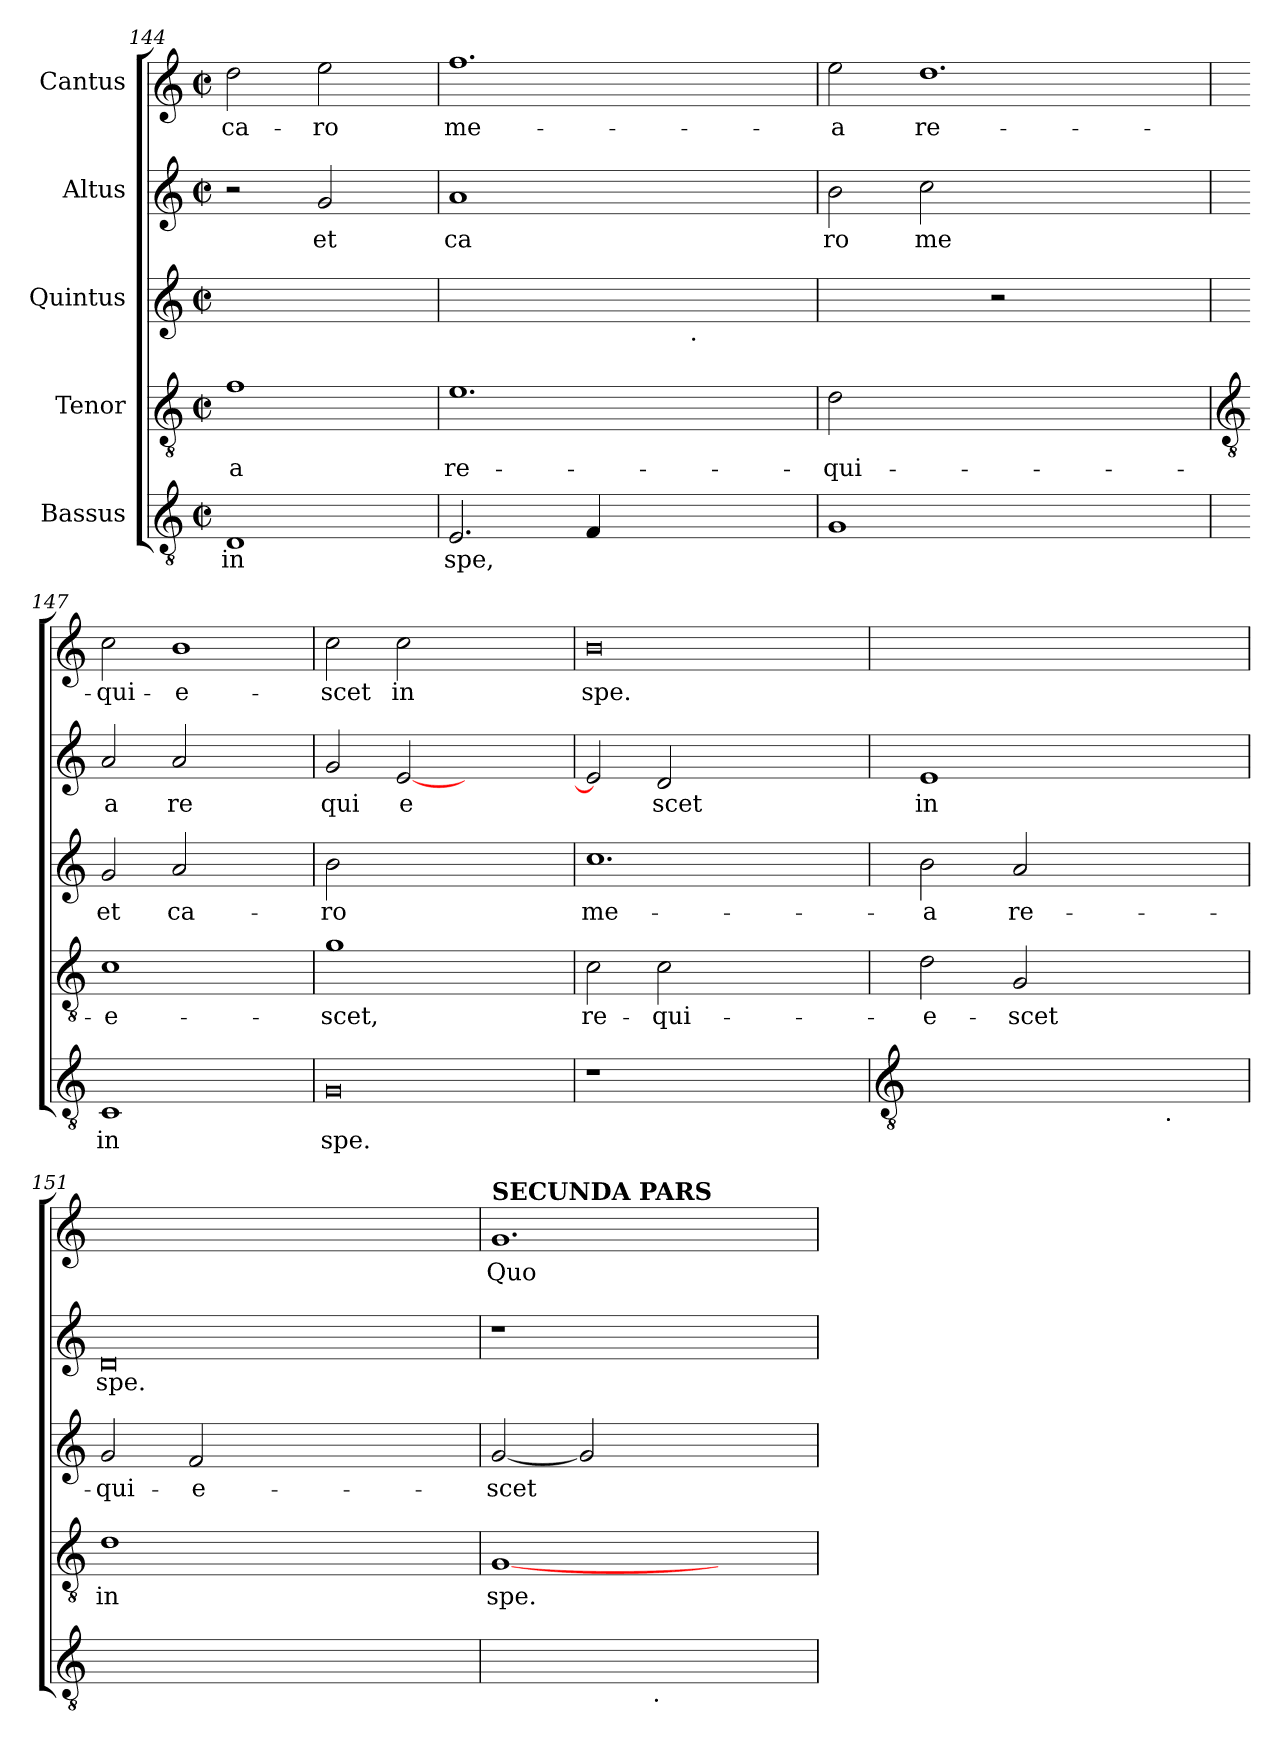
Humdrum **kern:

**kern	**text	**kern	**text	**kern	**text	**kern	**text	**kern	**text
*part5	*part5	*part4	*part4	*part3	*part3	*part2	*part2	*part1	*part1
*staff5	*staff5	*staff4	*staff4	*staff3	*staff3	*staff2	*staff2	*staff1	*staff1
*I"Bassus	*	*I"Tenor	*	*I"Quintus	*	*I"Altus	*	*I"Cantus	*
*clefGv2	*	*clefGv2	*	*clefG2	*	*clefG2	*	*clefG2	*
*k[]	*	*k[]	*	*k[]	*	*k[]	*	*k[]	*
*C:	*	*C:	*	*C:	*	*C:	*	*C:	*
*M2/2	*	*M2/2	*	*M2/2	*	*M2/2	*	*M2/2	*
*met(c|)	*	*met(c|)	*	*met(c|)	*	*met(c|)	*	*met(c|)	*
=144	=144	=144	=144	=144	=144	=144	=144	=144	=144
!	!LO:LY:b	!	!LO:LY:b	!	!	!	!	!	!LO:LY:b
1D	in	1f	a	64ryy	.	2r	.	2dd\	ca-
.	.	.	.	64ryy	.	.	.	.	.
.	.	.	.	64ryy	.	.	.	.	.
.	.	.	.	2ryy	.	.	.	.	.
!	!	!	!	!	!	!	!LO:LY:b	!	!LO:LY:b
.	.	.	.	.	.	2g/	et	2ee\	-ro
.	.	.	.	4ryy	.	.	.	.	.
.	.	.	.	8ryy	.	.	.	.	.
.	.	.	.	16ryy	.	.	.	.	.
.	.	.	.	64ryy	.	.	.	.	.
!!LO:LB:g=z
=145	=145	=145	=145	=145	=145	=145	=145	=145	=145
!	!LO:LY:b	!	!LO:LY:b	!	!	!	!LO:LY:b	!	!LO:LY:b
2.E/	spe,	1.e	re-	4ryy	.	1a	ca	1.ff	me-
.	.	.	.	4ryy	.	.	.	.	.
.	.	.	.	4ryy	.	.	.	.	.
4F/	.	.	.	64ryy	.	.	.	.	.
.	.	.	.	64ryy	.	.	.	.	.
.	.	.	.	64ryy	.	.	.	.	.
.	.	.	.	64ryy	.	.	.	.	.
.	.	.	.	64ryy	.	.	.	.	.
.	.	.	.	64ryy	.	.	.	.	.
.	.	.	.	64ryy	.	.	.	.	.
.	.	.	.	64ryy	.	.	.	.	.
.	.	.	.	64ryy	.	.	.	.	.
.	.	.	.	64ryy	.	.	.	.	.
.	.	.	.	64ryy	.	.	.	.	.
.	.	.	.	64ryy	.	.	.	.	.
!	!	!	!	!LO:TX:b:t=.	!	!	!	!	!
.	.	.	.	64ryy	.	.	.	.	.
.	.	.	.	4ryy	.	.	.	.	.
2ryy	.	.	.	.	.	2ryy	.	.	.
.	.	.	.	4ryy	.	.	.	.	.
.	.	.	.	32.ryy	.	.	.	.	.
=146	=146	=146	=146	=146	=146	=146	=146	=146	=146
!	!	!	!LO:LY:b	!	!	!	!LO:LY:b	!	!LO:LY:b
1G	.	2d\	-qui-	4ryy	.	2b\	ro	2ee\	-a
.	.	.	.	4ryy	.	.	.	.	.
!	!	!	!	!	!	!	!LO:LY:b	!	!LO:LY:b
.	.	1.ryy	.	4ryy	.	2cc\	me	1.dd	re-
.	.	.	.	64ryy	.	.	.	.	.
.	.	.	.	64ryy	.	.	.	.	.
.	.	.	.	64ryy	.	.	.	.	.
.	.	.	.	2r	.	.	.	.	.
1ryy	.	.	.	.	.	1ryy	.	.	.
.	.	.	.	2ryy	.	.	.	.	.
.	.	.	.	8ryy	.	.	.	.	.
.	.	.	.	16ryy	.	.	.	.	.
.	.	.	.	64ryy	.	.	.	.	.
!!LO:LB:g=z
=147	=147	=147	=147	=147	=147	=147	=147	=147	=147
*	*	*clefGv2	*	*	*	*	*	*	*
!	!LO:LY:b	!	!LO:LY:b	!	!LO:LY:b	!	!LO:LY:b	!	!LO:LY:b
1C	in	1c	-e-	2g/	et	2a/	a	2cc\	-qui-
!	!	!	!	!	!LO:LY:b	!	!LO:LY:b	!	!LO:LY:b
.	.	.	.	2a/	ca-	2a/	re	1b	-e-
2ryy	.	2ryy	.	2ryy	.	2ryy	.	.	.
=148	=148	=148	=148	=148	=148	=148	=148	=148	=148
!	!LO:LY:b	!	!LO:LY:b	!	!LO:LY:b	!	!LO:LY:b	!	!LO:LY:b
0G	spe.	1g	-scet,	2b\	-ro	2g/	qui	2cc\	-scet
!	!	!	!	!	!	!	!LO:LY:b	!	!LO:LY:b
.	.	.	.	1.ryy	.	[2e/	e	2cc\	in
.	.	1ryy	.	.	.	1ryy	.	1ryy	.
!!LO:LB:g=z
=149	=149	=149	=149	=149	=149	=149	=149	=149	=149
!	!	!	!LO:LY:b	!	!LO:LY:b	!	!	!	!LO:LY:b
1r	.	2c\	re-	1.cc	me-	2e/]	.	0b	spe.
!	!	!	!LO:LY:b	!	!	!	!LO:LY:b	!	!
.	.	2c\	-qui-	.	.	2d/	scet	.	.
1ryy	.	1ryy	.	.	.	1ryy	.	.	.
.	.	.	.	2ryy	.	.	.	.	.
!!LO:LB:g=z
=150	=150	=150	=150	=150	=150	=150	=150	=150	=150
*clefGv2	*	*	*	*	*	*	*	*	*
!	!	!	!LO:LY:b	!	!LO:LY:b	!	!LO:LY:b	!	!
4ryy	.	2d\	-e-	2b\	-a	1e	in	4ryy	.
4ryy	.	.	.	.	.	.	.	4ryy	.
!	!	!	!LO:LY:b	!	!LO:LY:b	!	!	!	!
4ryy	.	2G/	-scet	2a/	re-	.	.	4ryy	.
64ryy	.	.	.	.	.	.	.	4ryy	.
64ryy	.	.	.	.	.	.	.	.	.
64ryy	.	.	.	.	.	.	.	.	.
64ryy	.	.	.	.	.	.	.	.	.
64ryy	.	.	.	.	.	.	.	.	.
64ryy	.	.	.	.	.	.	.	.	.
64ryy	.	.	.	.	.	.	.	.	.
64ryy	.	.	.	.	.	.	.	.	.
64ryy	.	.	.	.	.	.	.	.	.
64ryy	.	.	.	.	.	.	.	.	.
64ryy	.	.	.	.	.	.	.	.	.
64ryy	.	.	.	.	.	.	.	.	.
!LO:TX:b:t=.	!	!	!	!	!	!	!	!	!
64ryy	.	.	.	.	.	.	.	.	.
4ryy	.	.	.	.	.	.	.	.	.
.	.	8ryy	.	8ryy	.	8ryy	.	8ryy	.
.	.	16ryy	.	16ryy	.	16ryy	.	16ryy	.
.	.	64ryy	.	64ryy	.	64ryy	.	64ryy	.
=151	=151	=151	=151	=151	=151	=151	=151	=151	=151
!	!	!	!LO:LY:b	!	!LO:LY:b	!	!LO:LY:b	!	!
4ryy	.	1d	in	2g/	-qui-	0d	spe.	4ryy	.
4ryy	.	.	.	.	.	.	.	4ryy	.
!	!	!	!	!	!LO:LY:b	!	!	!	!
4ryy	.	.	.	2f/	-e-	.	.	4ryy	.
64ryy	.	.	.	.	.	.	.	4ryy	.
64ryy	.	.	.	.	.	.	.	.	.
64ryy	.	.	.	.	.	.	.	.	.
4ryy	.	.	.	.	.	.	.	.	.
.	.	1ryy	.	1ryy	.	.	.	1ryy	.
2ryy	.	.	.	.	.	.	.	.	.
4ryy	.	.	.	.	.	.	.	.	.
8ryy	.	.	.	.	.	.	.	.	.
16ryy	.	.	.	.	.	.	.	.	.
64ryy	.	.	.	.	.	.	.	.	.
!!LO:LB:g=z
=152	=152	=152	=152	=152	=152	=152	=152	=152	=152
!	!	!	!	!	!	!	!	!LO:TX:a:B:t=SECUNDA PARS	!
!	!	!	!LO:LY:b	!	!LO:LY:b	!	!	!	!LO:LY:b
4ryy	.	[1G	spe.	[2g/	-scet	1r	.	1.g	Quo
4ryy	.	.	.	.	.	.	.	.	.
32ryy	.	.	.	2g/]	.	.	.	.	.
32ryy	.	.	.	.	.	.	.	.	.
32ryy	.	.	.	.	.	.	.	.	.
32ryy	.	.	.	.	.	.	.	.	.
32ryy	.	.	.	.	.	.	.	.	.
32ryy	.	.	.	.	.	.	.	.	.
!LO:TX:b:t=.	!	!	!	!	!	!	!	!	!
32ryy	.	.	.	.	.	.	.	.	.
4ryy	.	.	.	.	.	.	.	.	.
4ryy	.	.	.	.	.	.	.	.	.
.	.	2ryy	.	2ryy	.	2ryy	.	.	.
4ryy	.	.	.	.	.	.	.	.	.
32ryy	.	.	.	.	.	.	.	.	.
=	=	=	=	=	=	=	=	=	=
*-	*-	*-	*-	*-	*-	*-	*-	*-	*-
